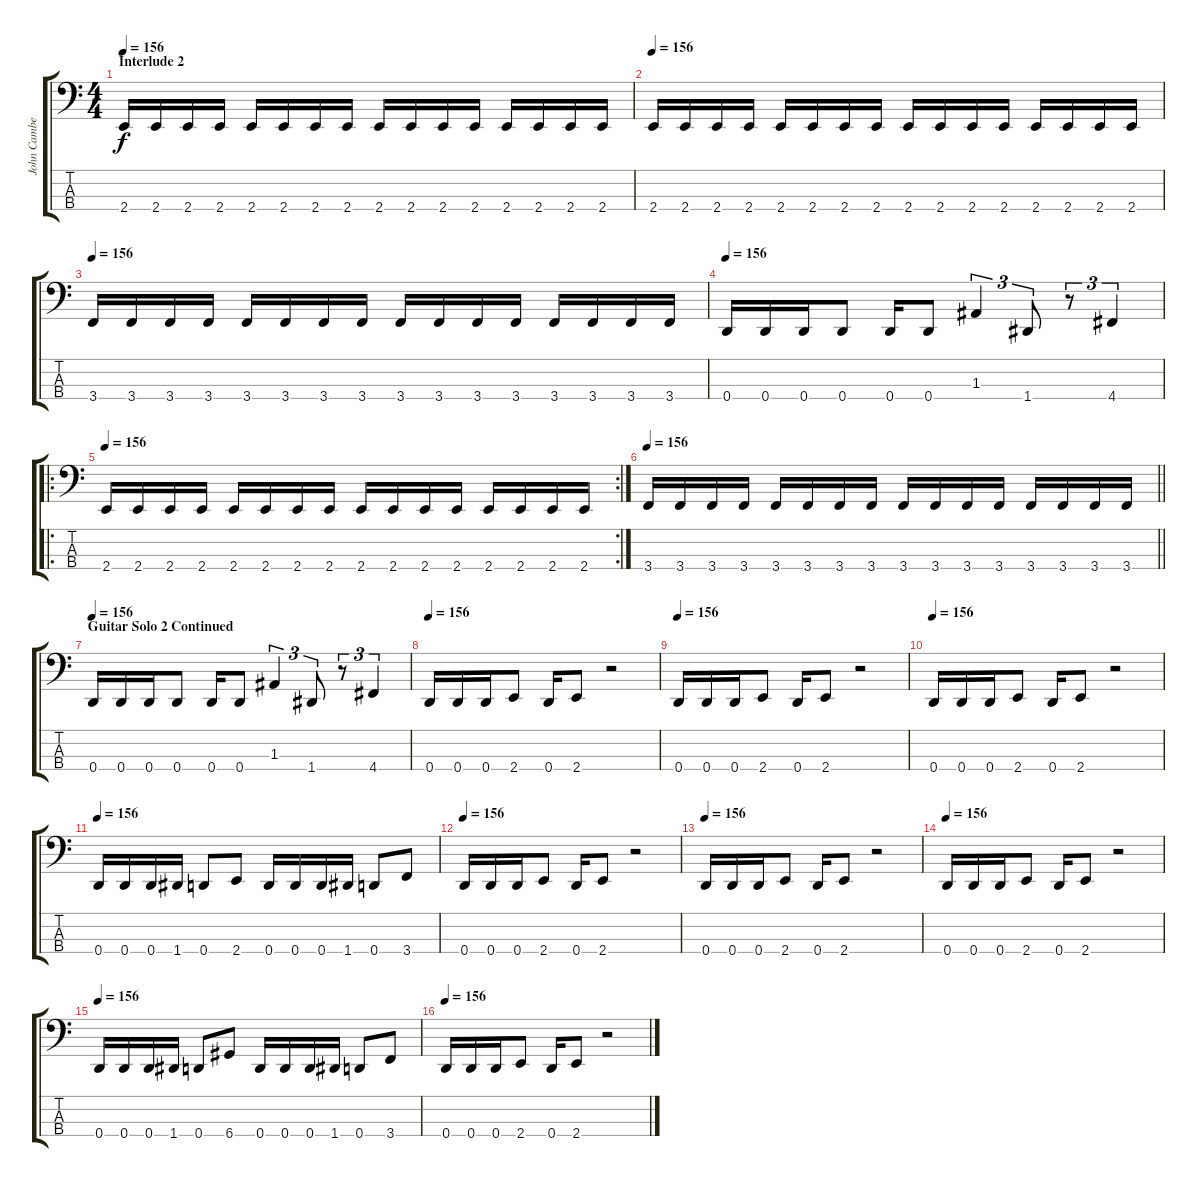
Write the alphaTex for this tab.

\track ("John Cambell" "John Cambe") {instrument electricbasspick}
\staff {score tabs}
\tuning (G2 D2 A1 D1) {hide}
\ts (4 4)
\section ("" "Interlude 2")
\tempo 156
\clef f4
\ks c
2.4.16{dy f} 2.4.16 2.4.16 2.4.16 2.4.16 2.4.16 2.4.16 2.4.16 2.4.16 2.4.16 2.4.16 2.4.16 2.4.16 2.4.16 2.4.16 2.4.16 |
\tempo 156
2.4.16 2.4.16 2.4.16 2.4.16 2.4.16 2.4.16 2.4.16 2.4.16 2.4.16 2.4.16 2.4.16 2.4.16 2.4.16 2.4.16 2.4.16 2.4.16 |
\tempo 156
3.4.16 3.4.16 3.4.16 3.4.16 3.4.16 3.4.16 3.4.16 3.4.16 3.4.16 3.4.16 3.4.16 3.4.16 3.4.16 3.4.16 3.4.16 3.4.16 |
\tempo 156
0.4.16 0.4.16 0.4.16 0.4.8 0.4.16 0.4.8 1.3.4{tu (3 2)} 1.4.8{tu (3 2)} r.8{tu (3 2)} 4.4.4{tu (3 2)} |
\ro
\rc 2
\tempo 156
2.4.16 2.4.16 2.4.16 2.4.16 2.4.16 2.4.16 2.4.16 2.4.16 2.4.16 2.4.16 2.4.16 2.4.16 2.4.16 2.4.16 2.4.16 2.4.16 |
\tempo 156
\barLineRight lightlight
3.4.16 3.4.16 3.4.16 3.4.16 3.4.16 3.4.16 3.4.16 3.4.16 3.4.16 3.4.16 3.4.16 3.4.16 3.4.16 3.4.16 3.4.16 3.4.16 |
\section ("" "Guitar Solo 2 Continued")
\tempo 156
0.4.16 0.4.16 0.4.16 0.4.8 0.4.16 0.4.8 1.3.4{tu (3 2)} 1.4.8{tu (3 2)} r.8{tu (3 2)} 4.4.4{tu (3 2)} |
\tempo 156
0.4.16 0.4.16 0.4.16 2.4.8 0.4.16 2.4.8 r.2 |
\tempo 156
0.4.16 0.4.16 0.4.16 2.4.8 0.4.16 2.4.8 r.2 |
\tempo 156
0.4.16 0.4.16 0.4.16 2.4.8 0.4.16 2.4.8 r.2 |
\tempo 156
0.4.16 0.4.16 0.4.16 1.4.16 0.4.8 2.4.8 0.4.16 0.4.16 0.4.16 1.4.16 0.4.8 3.4.8 |
\tempo 156
0.4.16 0.4.16 0.4.16 2.4.8 0.4.16 2.4.8 r.2 |
\tempo 156
0.4.16 0.4.16 0.4.16 2.4.8 0.4.16 2.4.8 r.2 |
\tempo 156
0.4.16 0.4.16 0.4.16 2.4.8 0.4.16 2.4.8 r.2 |
\tempo 156
0.4.16 0.4.16 0.4.16 1.4.16 0.4.8 6.4.8 0.4.16 0.4.16 0.4.16 1.4.16 0.4.8 3.4.8 |
\tempo 156
0.4.16 0.4.16 0.4.16 2.4.8 0.4.16 2.4.8 r.2
